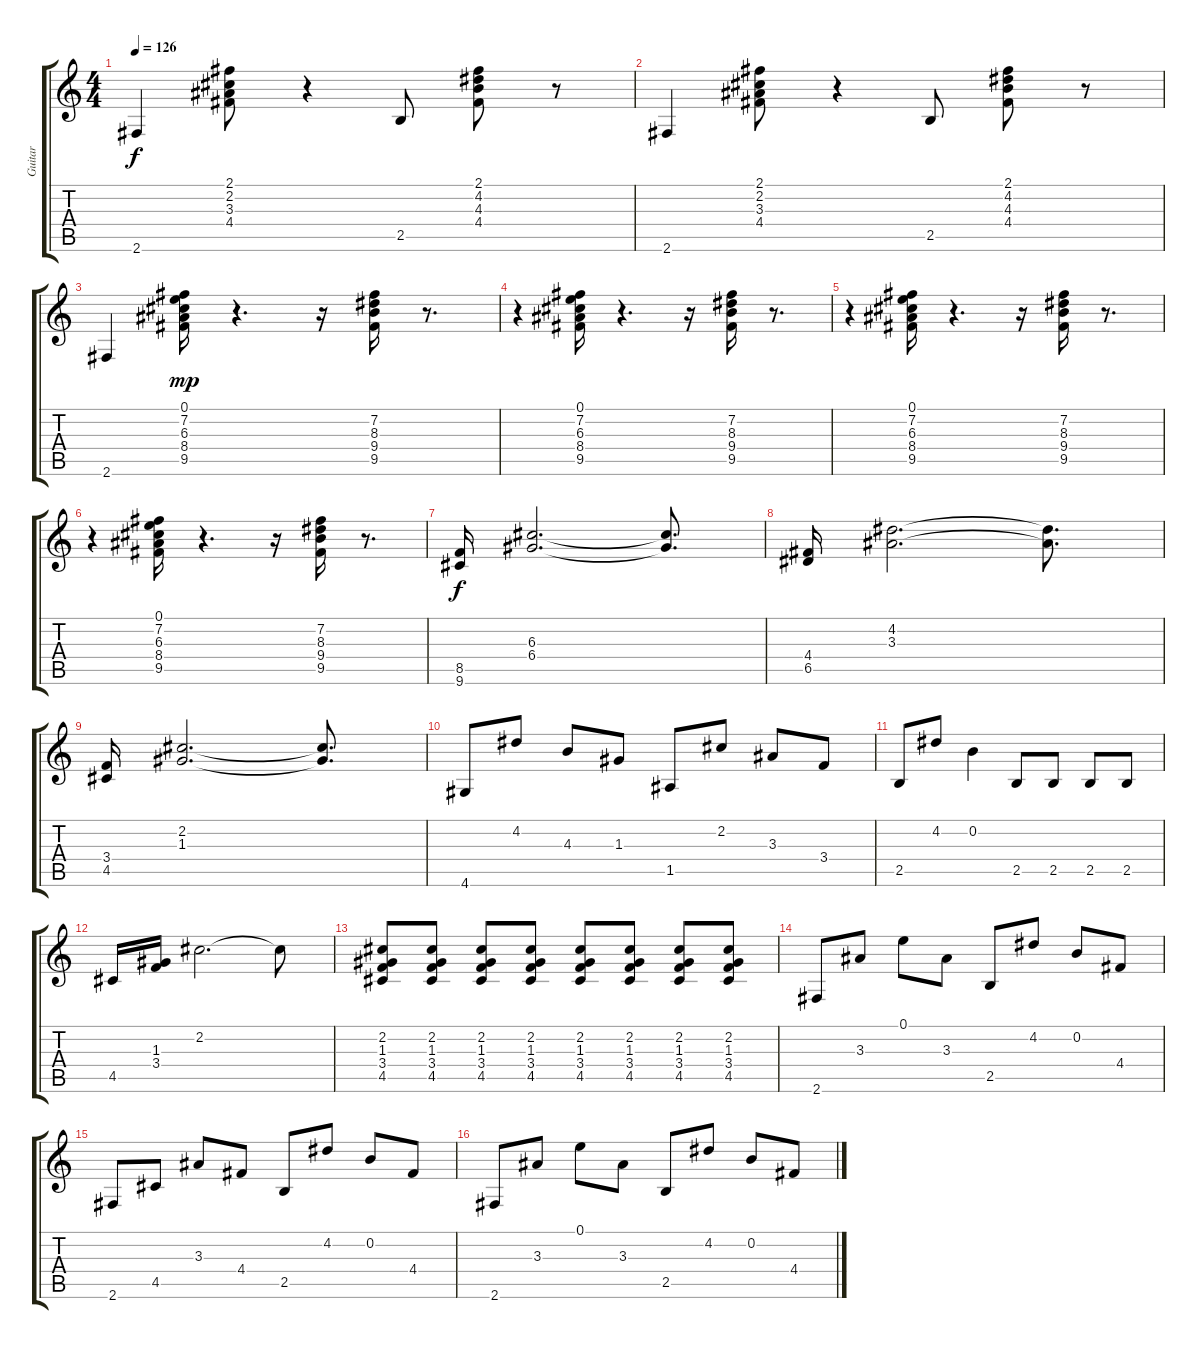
\track ("Guitar" "Guitar") {instrument electricguitarclean}
\staff {score tabs}
\tuning (E4 B3 G3 D3 A2 E2) {hide}
\ts (4 4)
\tempo 126
\clef g2
\ks c
2.6.4{dy f} (2.1 2.2 3.3 4.4).8 r.4 2.5.8 (2.1 4.2 4.3 4.4).8 r.8 |
2.6.4 (2.1 2.2 3.3 4.4).8 r.4 2.5.8 (2.1 4.2 4.3 4.4).8 r.8 |
2.6.4 (0.1 7.2 6.3 8.4 9.5).16{dy mp} r.4{d} r.16 (7.2 8.3 9.4 9.5).16 r.8{d} |
r.4 (0.1 7.2 6.3 8.4 9.5).16 r.4{d} r.16 (7.2 8.3 9.4 9.5).16 r.8{d} |
r.4 (0.1 7.2 6.3 8.4 9.5).16 r.4{d} r.16 (7.2 8.3 9.4 9.5).16 r.8{d} |
r.4 (0.1 7.2 6.3 8.4 9.5).16 r.4{d} r.16 (7.2 8.3 9.4 9.5).16 r.8{d} |
(8.5 9.6).16{dy f} (6.3 6.4).2{d} (6.3{t} 6.4{t}).8{d} |
(4.4 6.5).16 (4.2 3.3).2{d} (4.2{t} 3.3{t}).8{d} |
(3.4 4.5).16 (2.2 1.3).2{d} (2.2{t} 1.3{t}).8{d} |
4.6.8 4.2.8 4.3.8 1.3.8 1.5.8 2.2.8 3.3.8 3.4.8 |
2.5.8 4.2.8 0.2.4 2.5.8 2.5.8 2.5.8 2.5.8 |
4.5.16 (1.3 3.4).16 2.2.2{d} 2.2{t}.8 |
(2.2 1.3 3.4 4.5).8 (2.2 1.3 3.4 4.5).8 (2.2 1.3 3.4 4.5).8 (2.2 1.3 3.4 4.5).8 (2.2 1.3 3.4 4.5).8 (2.2 1.3 3.4 4.5).8 (2.2 1.3 3.4 4.5).8 (2.2 1.3 3.4 4.5).8 |
2.6.8 3.3.8 0.1.8 3.3.8 2.5.8 4.2.8 0.2.8 4.4.8 |
2.6.8 4.5.8 3.3.8 4.4.8 2.5.8 4.2.8 0.2.8 4.4.8 |
2.6.8 3.3.8 0.1.8 3.3.8 2.5.8 4.2.8 0.2.8 4.4.8
